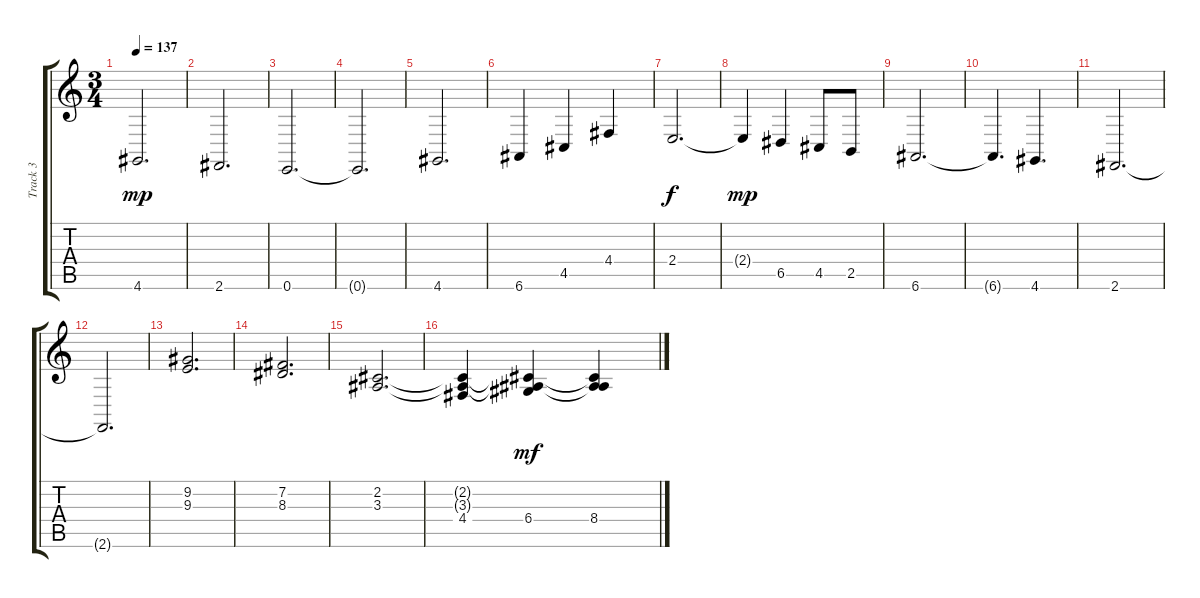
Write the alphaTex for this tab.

\track ("Track 3" "Track 3") {instrument stringensemble1}
\staff {score tabs}
\tuning (E4 B3 G3 D3 A2 E2) {hide}
\ts (3 4)
\tempo 137
\clef g2
\ks c
4.6.2{d dy mp} |
2.6.2{d} |
0.6.2{d} |
0.6{t}.2{d} |
4.6.2{d} |
6.6.4 4.5.4 4.4.4 |
2.4.2{d dy f} |
2.4{t}.4{dy mp} 6.5.4 4.5.8 2.5.8 |
6.6.2{d} |
6.6{t}.4{d} 4.6.4{d} |
2.6.2{d} |
2.6{t}.2{d} |
(9.2 9.3).2{d} |
(7.2 8.3).2{d} |
(2.2 3.3).2{d} |
(2.2{t} 3.3{t} 4.4).4 (2.2{t} 3.3{t} 6.4).4{dy mf} (2.2{t} 3.3{t} 8.4).4
